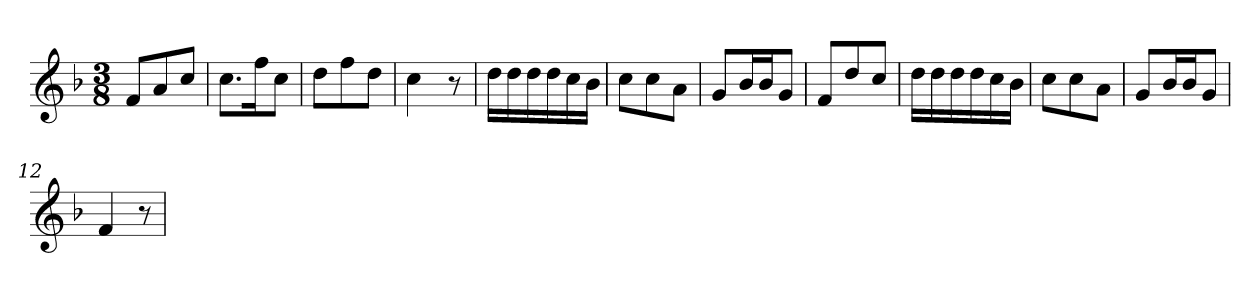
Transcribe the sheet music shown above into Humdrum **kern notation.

**kern
*part1
*staff1
*clefG2
*k[b-]
*F:
*M3/8
=1
8f/L
8a/
8cc/J
=2
8.cc\L
16ff\K
8cc\J
=3
8dd\L
8ff\
8dd\J
=4
4cc\
8r
=5
16dd\LL
16dd\
16dd\
16dd\
16cc\
16b-\JJ
=6
8cc\L
8cc\
8a\J
=7
8g/L
16b-/L
16b-/J
8g/J
=8
8f/L
8dd/
8cc/J
=9
16dd\LL
16dd\
16dd\
16dd\
16cc\
16b-\JJ
=10
8cc\L
8cc\
8a\J
=11
8g/L
16b-/L
16b-/J
8g/J
=12
4f/
8r
=
*-
